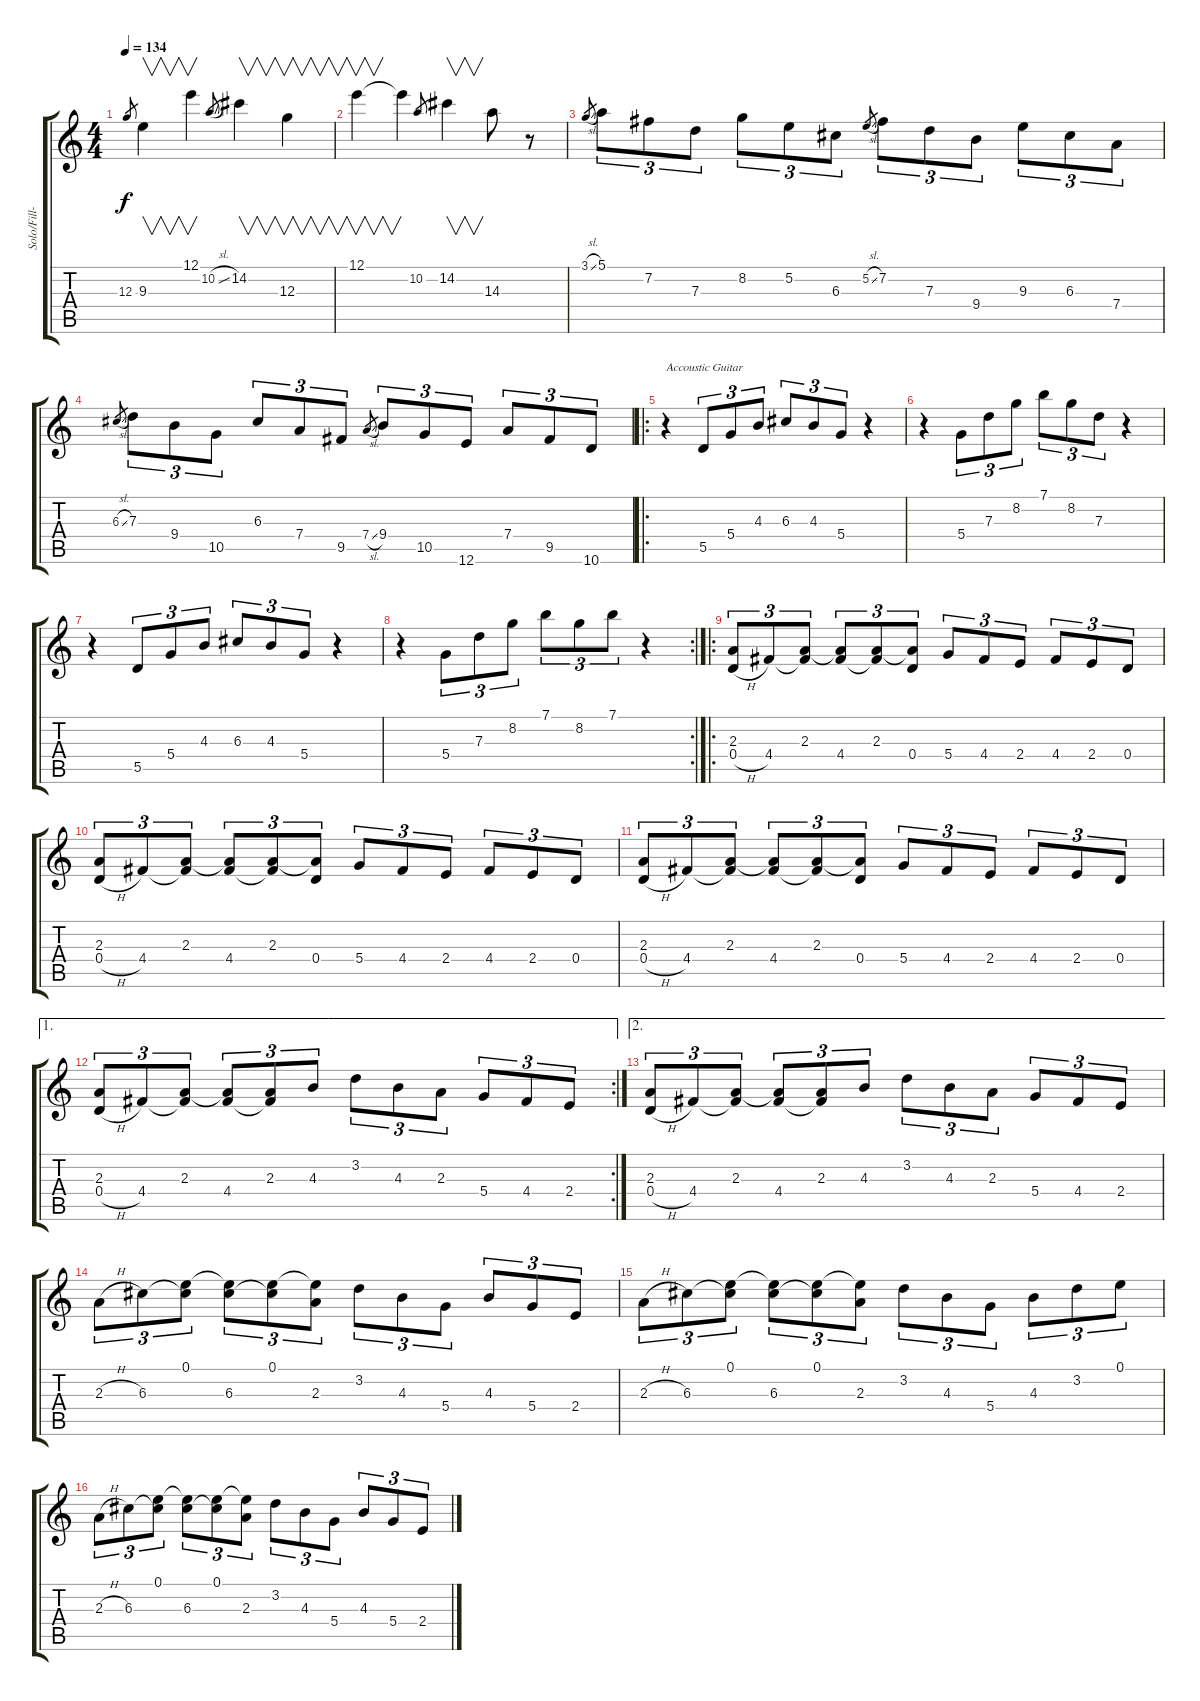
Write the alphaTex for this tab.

\track ("Solo/Fill-ins (right ch)" "Solo/Fill-") {instrument acousticguitarsteel}
\staff {score tabs}
\tuning (E4 B3 G3 D3 A2 E2) {hide}
\ts (4 4)
\tempo 134
\clef g2
\ks c
12.3.8{gr dy f} 9.3.4{v} 12.1.4{v} 10.2{sl}.8{gr} 14.2.4{v} 12.3.4{v} |
12.1.4{v} 12.1{t}.4 10.2.8{gr} 14.2.4{v} 14.3.8 r.8 |
3.1{sl}.8{gr} 5.1.8{tu (3 2)} 7.2.8{tu (3 2)} 7.3.8{tu (3 2)} 8.2.8{tu (3 2)} 5.2.8{tu (3 2)} 6.3.8{tu (3 2)} 5.2{sl}.8{gr} 7.2.8{tu (3 2)} 7.3.8{tu (3 2)} 9.4.8{tu (3 2)} 9.3.8{tu (3 2)} 6.3.8{tu (3 2)} 7.4.8{tu (3 2)} |
6.3{sl}.8{gr} 7.3.8{tu (3 2)} 9.4.8{tu (3 2)} 10.5.8{tu (3 2)} 6.3.8{tu (3 2)} 7.4.8{tu (3 2)} 9.5.8{tu (3 2)} 7.4{sl}.8{gr} 9.4.8{tu (3 2)} 10.5.8{tu (3 2)} 12.6.8{tu (3 2)} 7.4.8{tu (3 2)} 9.5.8{tu (3 2)} 10.6.8{tu (3 2)} |
\ro
r.4{txt "Accoustic Guitar" volume 13 instrument acousticguitarsteel} 5.5.8{tu (3 2)} 5.4.8{tu (3 2)} 4.3.8{tu (3 2)} 6.3.8{tu (3 2)} 4.3.8{tu (3 2)} 5.4.8{tu (3 2)} r.4 |
r.4 5.4.8{tu (3 2)} 7.3.8{tu (3 2)} 8.2.8{tu (3 2)} 7.1.8{tu (3 2)} 8.2.8{tu (3 2)} 7.3.8{tu (3 2)} r.4 |
r.4 5.5.8{tu (3 2)} 5.4.8{tu (3 2)} 4.3.8{tu (3 2)} 6.3.8{tu (3 2)} 4.3.8{tu (3 2)} 5.4.8{tu (3 2)} r.4 |
\rc 2
r.4 5.4.8{tu (3 2)} 7.3.8{tu (3 2)} 8.2.8{tu (3 2)} 7.1.8{tu (3 2)} 8.2.8{tu (3 2)} 7.1.8{tu (3 2)} r.4 |
\ro
(2.3 0.4{h}).8{tu (3 2) volume 12 instrument acousticguitarsteel} 4.4.8{tu (3 2)} (2.3 4.4{t}).8{tu (3 2)} (2.3{t} 4.4).8{tu (3 2)} (2.3 4.4{t}).8{tu (3 2)} (2.3{t} 0.4).8{tu (3 2)} 5.4.8{tu (3 2)} 4.4.8{tu (3 2)} 2.4.8{tu (3 2)} 4.4.8{tu (3 2)} 2.4.8{tu (3 2)} 0.4.8{tu (3 2)} |
(2.3 0.4{h}).8{tu (3 2)} 4.4.8{tu (3 2)} (2.3 4.4{t}).8{tu (3 2)} (2.3{t} 4.4).8{tu (3 2)} (2.3 4.4{t}).8{tu (3 2)} (2.3{t} 0.4).8{tu (3 2)} 5.4.8{tu (3 2)} 4.4.8{tu (3 2)} 2.4.8{tu (3 2)} 4.4.8{tu (3 2)} 2.4.8{tu (3 2)} 0.4.8{tu (3 2)} |
(2.3 0.4{h}).8{tu (3 2)} 4.4.8{tu (3 2)} (2.3 4.4{t}).8{tu (3 2)} (2.3{t} 4.4).8{tu (3 2)} (2.3 4.4{t}).8{tu (3 2)} (2.3{t} 0.4).8{tu (3 2)} 5.4.8{tu (3 2)} 4.4.8{tu (3 2)} 2.4.8{tu (3 2)} 4.4.8{tu (3 2)} 2.4.8{tu (3 2)} 0.4.8{tu (3 2)} |
\ae 1
\rc 2
(2.3 0.4{h}).8{tu (3 2)} 4.4.8{tu (3 2)} (2.3 4.4{t}).8{tu (3 2)} (2.3{t} 4.4).8{tu (3 2)} (2.3 4.4{t}).8{tu (3 2)} 4.3.8{tu (3 2)} 3.2.8{tu (3 2)} 4.3.8{tu (3 2)} 2.3.8{tu (3 2)} 5.4.8{tu (3 2)} 4.4.8{tu (3 2)} 2.4.8{tu (3 2)} |
\ae 2
(2.3 0.4{h}).8{tu (3 2)} 4.4.8{tu (3 2)} (2.3 4.4{t}).8{tu (3 2)} (2.3{t} 4.4).8{tu (3 2)} (2.3 4.4{t}).8{tu (3 2)} 4.3.8{tu (3 2)} 3.2.8{tu (3 2)} 4.3.8{tu (3 2)} 2.3.8{tu (3 2)} 5.4.8{tu (3 2)} 4.4.8{tu (3 2)} 2.4.8{tu (3 2)} |
2.3{h}.8{tu (3 2)} 6.3.8{tu (3 2)} (0.1 6.3{t}).8{tu (3 2)} (0.1{t} 6.3).8{tu (3 2)} (0.1 6.3{t}).8{tu (3 2)} (0.1{t} 2.3).8{tu (3 2)} 3.2.8{tu (3 2)} 4.3.8{tu (3 2)} 5.4.8{tu (3 2)} 4.3.8{tu (3 2)} 5.4.8{tu (3 2)} 2.4.8{tu (3 2)} |
2.3{h}.8{tu (3 2)} 6.3.8{tu (3 2)} (0.1 6.3{t}).8{tu (3 2)} (0.1{t} 6.3).8{tu (3 2)} (0.1 6.3{t}).8{tu (3 2)} (0.1{t} 2.3).8{tu (3 2)} 3.2.8{tu (3 2)} 4.3.8{tu (3 2)} 5.4.8{tu (3 2)} 4.3.8{tu (3 2)} 3.2.8{tu (3 2)} 0.1.8{tu (3 2)} |
2.3{h}.8{tu (3 2)} 6.3.8{tu (3 2)} (0.1 6.3{t}).8{tu (3 2)} (0.1{t} 6.3).8{tu (3 2)} (0.1 6.3{t}).8{tu (3 2)} (0.1{t} 2.3).8{tu (3 2)} 3.2.8{tu (3 2)} 4.3.8{tu (3 2)} 5.4.8{tu (3 2)} 4.3.8{tu (3 2)} 5.4.8{tu (3 2)} 2.4.8{tu (3 2)}
